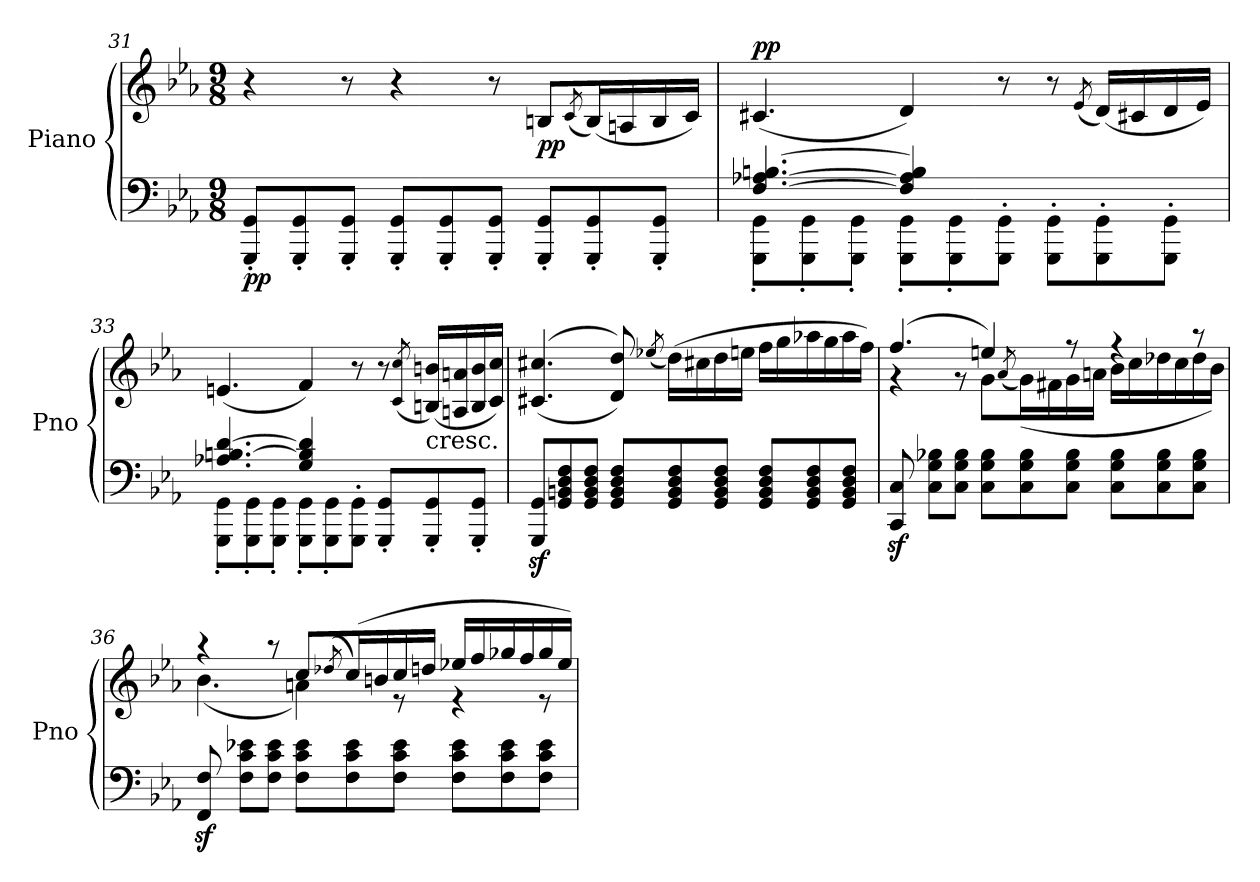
**kern	**kern	**dynam
*part1	*part1	*part1
*staff2	*staff1	*staff1/2
*I"Piano	*	*
*I'Pno	*	*
!!LO:PB:g=z
*clefF4	*clefG2	*
*k[b-e-a-]	*k[b-e-a-]	*
*E-:	*E-:	*
*M9/8	*M9/8	*
=31	=31	=31
!	!	!LO:DY:b=2
8GGG/' 8GG/'L	4r	pp
8GGG/' 8GG/'	.	.
8GGG/' 8GG/'J	8r	.
8GGG/' 8GG/'L	4r	.
8GGG/' 8GG/'	.	.
8GGG/' 8GG/'J	8r	.
!	!	!LO:DY:b
8GGG/' 8GG/'L	8Bn/L	pp
.	(8qc/	.
8GGG/' 8GG/'	(16B/L)	.
.	16An/	.
8GGG/' 8GG/'J	16B/	.
.	16c/JJ)	.
=32	=32	=32
*^	*	*
!	!	!	!LO:DY:a
[4.F/ [4.A-X/ [4.Bn/	8GGG\' 8GG\'L	(4.c#X/	pp
.	8GGG\' 8GG\'	.	.
.	8GGG\' 8GG\'J	.	.
4F/] 4A-/] 4B/]	8GGG\' 8GG\'L	4d/)	.
.	8GGG\' 8GG\'	.	.
2ryy	8GGG\' 8GG\'J	8r	.
.	8GGG\' 8GG\'L	8r	.
.	.	(8qe-/	.
.	8GGG\' 8GG\'	(16d/LL)	.
.	.	16c#X/	.
.	8GGG\' 8GG\'J	16d/	.
.	.	16e-/JJ)	.
=33	=33	=33	=33
4.A-X/ [4.Bn/ [4.d/	8GGG\' 8GG\'L	(4.en/	.
.	8GGG\' 8GG\'	.	.
.	8GGG\' 8GG\'J	.	.
4G/ 4B/] 4d/]	8GGG\' 8GG\'L	4f/)	.
.	8GGG\' 8GG\'	.	.
2ryy	8GGG\' 8GG\'J	8r	.
.	8GGG/' 8GG/'L	8r	.
.	.	(8qc/ 8qcc/	.
!	!	!LO:TX:b:t=cresc.	!
.	8GGG/' 8GG/'	(16Bn/ 16bn/LL)	.
.	.	16An/ 16an/	.
.	8GGG/' 8GG/'J	16B/ 16b/	.
.	.	16c/ 16cc/JJ)	.
*v	*v	*	*
!!LO:LB:g=z
=34	=34	=34
8GGG/z< 8GG/z<L	((4.c#X/ 4.cc#X/	.
8GG/ 8BBn/ 8D/ 8F/	.	.
8GG/ 8BB/ 8D/ 8F/J	.	.
8GG/ 8BB/ 8D/ 8F/L	8d/ 8dd/))	.
.	(8qee-X/	.
8GG/ 8BB/ 8D/ 8F/	(16dd\LL)	.
.	16cc#X\	.
8GG/ 8BB/ 8D/ 8F/J	16dd\	.
.	16een\JJ	.
8GG/ 8BB/ 8D/ 8F/L	16ff\LL	.
.	16gg\	.
8GG/ 8BB/ 8D/ 8F/	16aa-X\	.
.	16gg\	.
8GG/ 8BB/ 8D/ 8F/J	16aa-\	.
.	16ff\JJ)	.
=35	=35	=35
*	*^	*
8CC/z< 8C/z<	(4.ff/	4rg	.
8C\ 8G\ 8B-X\L	.	.	.
8C\ 8G\ 8B-\J	.	8rg	.
8C\ 8G\ 8B-\L	4een/)	8g\L	.
.	.	(8qa-/	.
8C\ 8G\ 8B-\	.	(16g\L)	.
.	.	16f#X\	.
8C\ 8G\ 8B-\J	8rff	16g\	.
.	.	16an\JJ	.
8C\ 8G\ 8B-\L	4rff	16b-\LL	.
.	.	16cc\	.
8C\ 8G\ 8B-\	.	16dd-X\	.
.	.	16cc\	.
8C\ 8G\ 8B-\J	8raa	16dd-\	.
.	.	16b-\JJ)	.
!!LO:LB:g=z	!!
=36	=36	=36	=36
8FF/z< 8F/z<	4raa	(4.b-\	.
8F\ 8c\ 8e-X\L	.	.	.
8F\ 8c\ 8e-\J	8raa	.	.
8F\ 8c\ 8e-\L	8cc/L	4an\)	.
.	(8qdd-X/	.	.
8F\ 8c\ 8e-\	(16cc/L)	.	.
.	16bn/	.	.
8F\ 8c\ 8e-\J	16cc/	8re	.
.	16ddn/JJ	.	.
8F\ 8c\ 8e-\L	16ee-X/LL	4re	.
.	16ff/	.	.
8F\ 8c\ 8e-\	16gg-X/	.	.
.	16ff/	.	.
8F\ 8c\ 8e-\J	16gg-/	8re	.
.	16ee-/JJ)	.	.
*	*v	*v	*
=	=	=
*-	*-	*-
